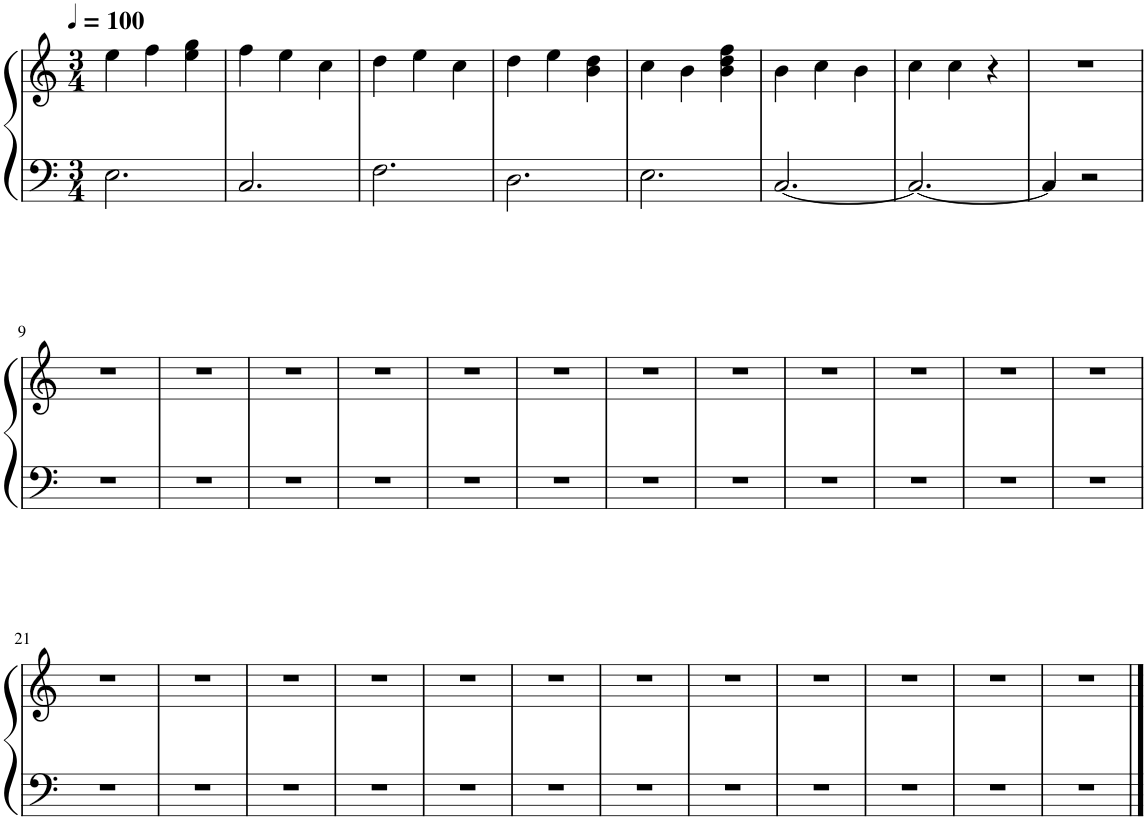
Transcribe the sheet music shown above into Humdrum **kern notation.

**kern	**kern
*part1	*part1
*staff2	*staff1
*I"Piano	*
*I'Pno.	*
*clefF4	*clefG2
*k[]	*k[]
*M3/4	*M3/4
=1	=1
!	!LO:TX:a:B:t=𝅘𝅥 = 100
2.E\	4ee\
.	4ff\
.	4ee\ 4gg\
=2	=2
2.C/	4ff\
.	4ee\
.	4cc\
=3	=3
2.F\	4dd\
.	4ee\
.	4cc\
=4	=4
2.D\	4dd\
.	4ee\
.	4b\ 4dd\
=5	=5
2.E\	4cc\
.	4b\
.	4b\ 4dd\ 4ff\
=6	=6
[2.C/	4b\
.	4cc\
.	4b\
=7	=7
2.C/_	4cc\
.	4cc\
.	4r
=8	=8
4C/]	2.r
2r	.
!!LO:LB:g=z
=9	=9
2.r	2.r
=10	=10
2.r	2.r
=11	=11
2.r	2.r
=12	=12
2.r	2.r
=13	=13
2.r	2.r
=14	=14
2.r	2.r
=15	=15
2.r	2.r
=16	=16
2.r	2.r
=17	=17
2.r	2.r
=18	=18
2.r	2.r
=19	=19
2.r	2.r
=20	=20
2.r	2.r
!!LO:LB:g=z
=21	=21
2.r	2.r
=22	=22
2.r	2.r
=23	=23
2.r	2.r
=24	=24
2.r	2.r
=25	=25
2.r	2.r
=26	=26
2.r	2.r
=27	=27
2.r	2.r
=28	=28
2.r	2.r
=29	=29
2.r	2.r
=30	=30
2.r	2.r
=31	=31
2.r	2.r
=32	=32
2.r	2.r
==	==
*-	*-
